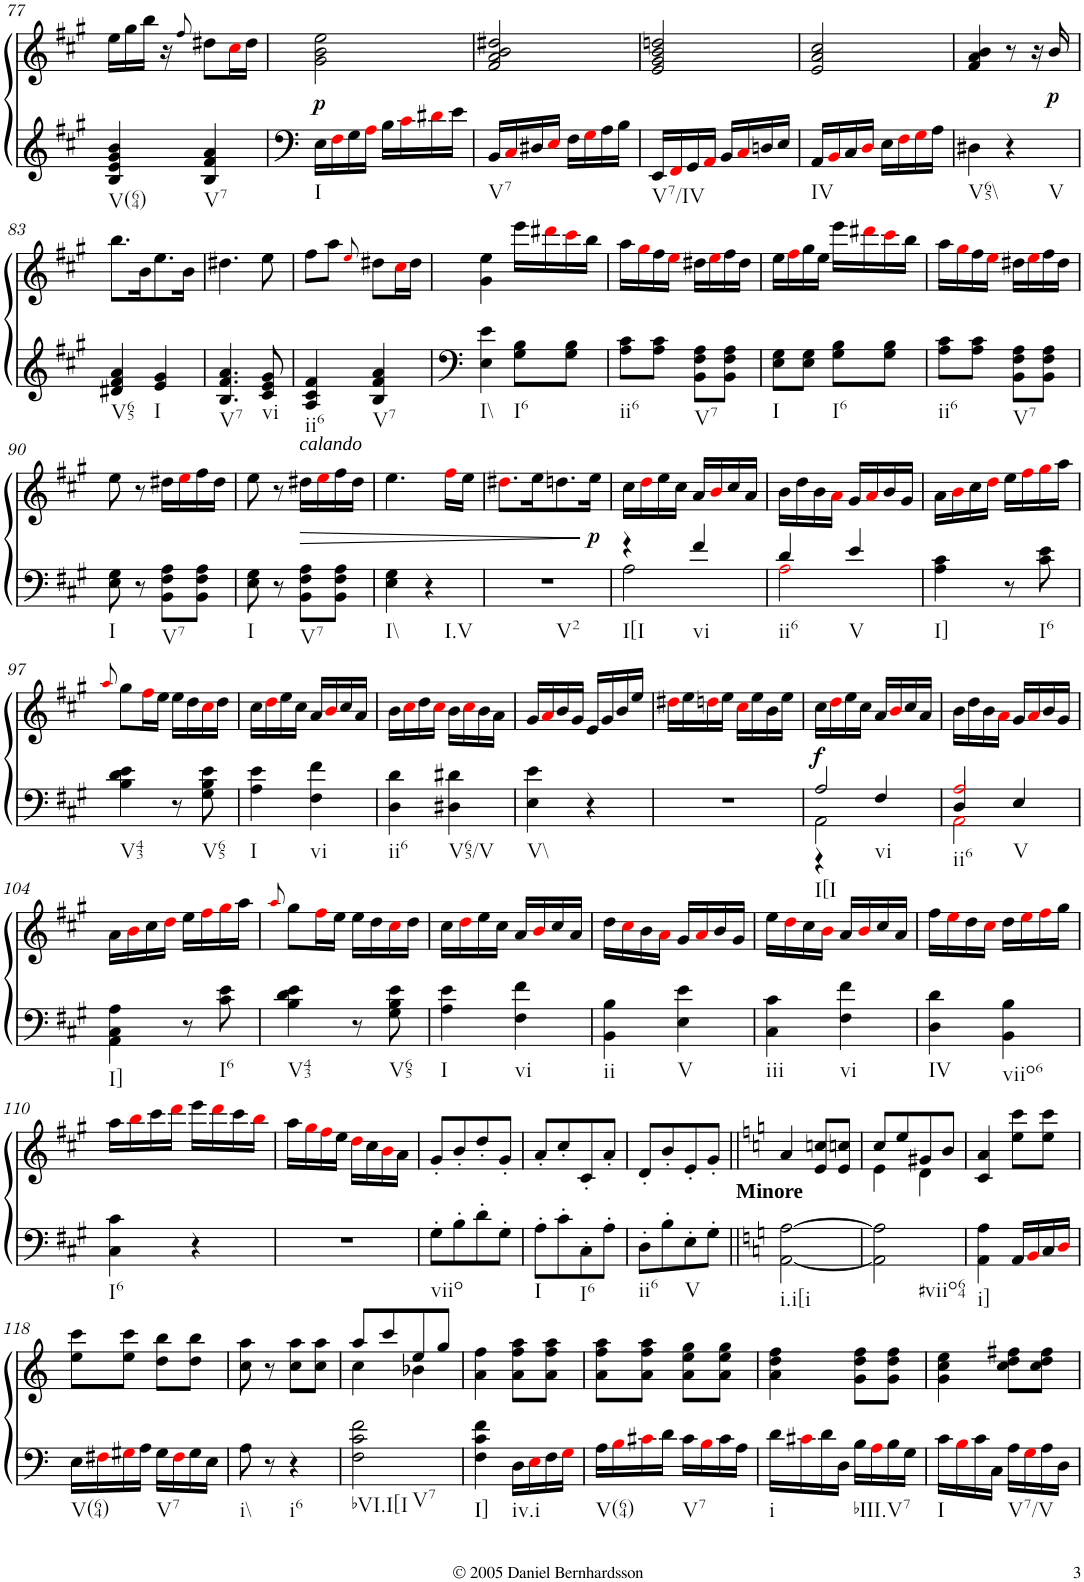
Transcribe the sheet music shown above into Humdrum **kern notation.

**kern	**kern	**dynam
*part1	*part1	*part1
*staff2	*staff1	*staff1/2
*I"Piano	*	*
*I'Pno.	*	*
!!LO:PB:g=z
*clefG2	*clefG2	*
*k[f#c#g#]	*k[f#c#g#]	*
*A:	*A:	*
*M2/4	*M2/4	*
=77	=77	=77
!LO:TX:b:t=V(64)	!	!
4B/ 4e/ 4g#/ 4b/	16ee\LL	.
.	16gg#\	.
.	16bb\JJ	.
.	16r	.
.	8qff#/	.
!LO:TX:b:t=V7	!	!
4B/ 4f#/ 4a/	8dd#X\L	.
.	16cc#i\L	.
.	16dd#\JJ	.
=78	=78	=78
!LO:TX:b:t=I	!	!
!	!	!LO:DY:b
16E\LL	2g#\ 2b\ 2ee\	p
16F#i\	.	.
16G#\	.	.
16Ai\JJ	.	.
16B\LL	.	.
16c#i\	.	.
16d#Xi\	.	.
16e\JJ	.	.
=79	=79	=79
!LO:TX:b:t=V7	!	!
16BB/LL	2f#/ 2a/ 2b/ 2dd#X/	.
16C#i/	.	.
16D#X/	.	.
16Ei/JJ	.	.
16F#\LL	.	.
16G#i\	.	.
16A\	.	.
16B\JJ	.	.
=80	=80	=80
!LO:TX:b:t=V7/IV	!	!
16EE/LL	2e/ 2g#/ 2b/ 2ddn/	.
16FF#i/	.	.
16GG#/	.	.
16AAi/JJ	.	.
16BB/LL	.	.
16C#i/	.	.
16Dn/	.	.
16E/JJ	.	.
=81	=81	=81
!LO:TX:b:t=IV	!	!
16AA/LL	2e/ 2a/ 2cc#/	.
16BBi/	.	.
16C#/	.	.
16Di/JJ	.	.
16E\LL	.	.
16F#i\	.	.
16G#i\	.	.
16A\JJ	.	.
=82	=82	=82
!LO:TX:b:t=V65\\	!	!
4D#X\	4f#/ 4a/ 4b/	.
!LO:TX:b:t=V	!	!
4r	8r	.
.	16r	.
!	!	!LO:DY:b
.	16b/	p
!!LO:LB:g=z
=83	=83	=83
!LO:TX:b:t=V65	!	!
4d#X/ 4f#/ 4a/	8.bb\L	.
.	16b\K	.
!LO:TX:b:t=I	!	!
4e/ 4g#/	8.ee\	.
.	16b\Jk	.
=84	=84	=84
!LO:TX:b:t=V7	!	!
4.B/ 4.f#/ 4.a/	4.dd#X\	.
!LO:TX:b:t=vi	!	!
8c#/ 8e/ 8g#/	8ee\	.
=85	=85	=85
!LO:TX:b:t=ii6	!	!
4A/ 4c#/ 4f#/	8ff#\L	.
.	8aa\J	.
.	8qeei/	.
!LO:TX:b:t=V7	!	!
4B/ 4f#/ 4a/	8dd#X\L	.
.	16cc#i\L	.
.	16dd#\JJ	.
=86	=86	=86
!LO:TX:b:t=I\\	!	!
4E\ 4e\	4g#\ 4ee\	.
!LO:TX:b:t=I6	!	!
8G#\ 8B\L	16eee\LL	.
.	16ddd#Xi\	.
8G#\ 8B\J	16ccc#i\	.
.	16bb\JJ	.
=87	=87	=87
!LO:TX:b:t=ii6	!	!
8A\ 8c#\L	16aa\LL	.
.	16gg#i\	.
8A\ 8c#\J	16ff#\	.
.	16eei\JJ	.
!LO:TX:b:t=V7	!	!
8BB\ 8F#\ 8A\L	16dd#X\LL	.
.	16eei\	.
8BB\ 8F#\ 8A\J	16ff#\	.
.	16dd#\JJ	.
=88	=88	=88
!LO:TX:b:t=I	!	!
8E\ 8G#\L	16ee\LL	.
.	16ff#i\	.
8E\ 8G#\J	16gg#\	.
.	16ee\JJ	.
!LO:TX:b:t=I6	!	!
8G#\ 8B\L	16eee\LL	.
.	16ddd#Xi\	.
8G#\ 8B\J	16ccc#i\	.
.	16bb\JJ	.
=89	=89	=89
!LO:TX:b:t=ii6	!	!
8A\ 8c#\L	16aa\LL	.
.	16gg#i\	.
8A\ 8c#\J	16ff#\	.
.	16eei\JJ	.
!LO:TX:b:t=V7	!	!
8BB\ 8F#\ 8A\L	16dd#X\LL	.
.	16eei\	.
8BB\ 8F#\ 8A\J	16ff#\	.
.	16dd#\JJ	.
!!LO:LB:g=z
=90	=90	=90
!LO:TX:b:t=I	!	!
8E\ 8G#\	8ee\	.
8r	8r	.
!LO:TX:b:t=V7	!	!
8BB\ 8F#\ 8A\L	16dd#X\LL	.
.	16eei\	.
8BB\ 8F#\ 8A\J	16ff#\	.
.	16dd#\JJ	.
=91	=91	=91
!LO:TX:b:t=I	!	!
8E\ 8G#\	8ee\	.
8r	8r	.
!	!LO:TX:a:i:t=calando	!
!LO:TX:b:t=V7	!	!
!	!	!LO:HP:b
8BB\ 8F#\ 8A\L	16dd#X\LL	>
.	16eei\	.
8BB\ 8F#\ 8A\J	16ff#\	.
.	16dd#\JJ	.
=92	=92	=92
!LO:TX:b:t=I\\	!	!
4E\ 4G#\	4.ee\	.
!LO:TX:b:t=I.V	!	!
4r	.	.
.	16ff#i\LL	.
.	16ee\JJ	.
=93	=93	=93
!LO:TX:b:t=V2	!	!
2r	8.dd#Xi\L	.
.	16ee\K	.
.	8.ddn\	.
!	!	!LO:DY:n=1:b
.	16ee\Jk	] p
=94	=94	=94
*^	*	*
!LO:TX:b:t=I[I	!	!	!
4r	2A\	16cc#\LL	.
.	.	16ddi\	.
.	.	16ee\	.
.	.	16cc#\JJ	.
!LO:TX:b:t=vi	!	!	!
4f#/	.	16a/LL	.
.	.	16bi/	.
.	.	16cc#/	.
.	.	16a/JJ	.
=95	=95	=95	=95
!LO:TX:b:t=ii6	!	!	!
4d/	2Ai\	16b\LL	.
.	.	16dd\	.
.	.	16b\	.
.	.	16ai\JJ	.
!LO:TX:b:t=V	!	!	!
4e/	.	16g#/LL	.
.	.	16ai/	.
.	.	16b/	.
.	.	16g#/JJ	.
*v	*v	*	*
=96	=96	=96
!LO:TX:b:t=I]	!	!
4A\ 4c#\	16a\LL	.
.	16bi\	.
.	16cc#\	.
.	16ddi\JJ	.
8r	16ee\LL	.
.	16ff#i\	.
!LO:TX:b:t=I6	!	!
8c#\ 8e\	16gg#i\	.
.	16aa\JJ	.
!!LO:LB:g=z
=97	=97	=97
.	8qaai/	.
!LO:TX:b:t=V43	!	!
4B\ 4d\ 4e\	8gg#\L	.
.	16ff#i\L	.
.	16ee\JJ	.
8r	16ee\LL	.
.	16dd\	.
!LO:TX:b:t=V65	!	!
8G#\ 8B\ 8e\	16cc#i\	.
.	16dd\JJ	.
=98	=98	=98
!LO:TX:b:t=I	!	!
4A\ 4e\	16cc#\LL	.
.	16ddi\	.
.	16ee\	.
.	16cc#\JJ	.
!LO:TX:b:t=vi	!	!
4F#\ 4f#\	16a/LL	.
.	16bi/	.
.	16cc#/	.
.	16a/JJ	.
=99	=99	=99
!LO:TX:b:t=ii6	!	!
4D\ 4d\	16b\LL	.
.	16cc#i\	.
.	16dd\	.
.	16cc#i\JJ	.
!LO:TX:b:t=V65/V	!	!
4D#X\ 4d#X\	16b\LL	.
.	16cc#i\	.
.	16b\	.
.	16a\JJ	.
=100	=100	=100
!LO:TX:b:t=V\\	!	!
4E\ 4e\	16g#/LL	.
.	16ai/	.
.	16b/	.
.	16g#/JJ	.
4r	16e/LL	.
.	16g#/	.
.	16b/	.
.	16ee/JJ	.
=101	=101	=101
2r	16dd#Xi\LL	.
.	16ee\	.
.	16ddni\	.
.	16ee\JJ	.
.	16cc#i\LL	.
.	16ee\	.
.	16b\	.
.	16ee\JJ	.
=102	=102	=102
*^	*	*
*	*^	*	*
!LO:TX:b:t=I[I	!	!	!	!
!LO:TX:b:t=vi	!	!	!	!
!	!	!	!	!LO:DY:b
2A/	2AA\	4r	16cc#\LL	f
.	.	.	16ddi\	.
.	.	.	16ee\	.
.	.	.	16cc#\JJ	.
.	.	4F#/	16a/LL	.
.	.	.	16bi/	.
.	.	.	16cc#/	.
.	.	.	16a/JJ	.
=103	=103	=103	=103	=103
!LO:TX:b:t=ii6	!	!	!	!
!LO:TX:b:t=V	!	!	!	!
2Ai/	2AAi\	4D/	16b\LL	.
.	.	.	16dd\	.
.	.	.	16b\	.
.	.	.	16ai\JJ	.
.	.	4E/	16g#/LL	.
.	.	.	16ai/	.
.	.	.	16b/	.
.	.	.	16g#/JJ	.
*v	*v	*v	*	*
!!LO:LB:g=z
=104	=104	=104
!LO:TX:b:t=I]	!	!
4AA\ 4C#\ 4A\	16a\LL	.
.	16bi\	.
.	16cc#\	.
.	16ddi\JJ	.
8r	16ee\LL	.
.	16ff#i\	.
!LO:TX:b:t=I6	!	!
8c#\ 8e\	16gg#i\	.
.	16aa\JJ	.
=105	=105	=105
.	8qaai/	.
!LO:TX:b:t=V43	!	!
4B\ 4d\ 4e\	8gg#\L	.
.	16ff#i\L	.
.	16ee\JJ	.
8r	16ee\LL	.
.	16dd\	.
!LO:TX:b:t=V65	!	!
8G#\ 8B\ 8e\	16cc#i\	.
.	16dd\JJ	.
=106	=106	=106
!LO:TX:b:t=I	!	!
4A\ 4e\	16cc#\LL	.
.	16ddi\	.
.	16ee\	.
.	16cc#\JJ	.
!LO:TX:b:t=vi	!	!
4F#\ 4f#\	16a/LL	.
.	16bi/	.
.	16cc#/	.
.	16a/JJ	.
=107	=107	=107
!LO:TX:b:t=ii	!	!
4BB\ 4B\	16dd\LL	.
.	16cc#i\	.
.	16b\	.
.	16ai\JJ	.
!LO:TX:b:t=V	!	!
4E\ 4e\	16g#/LL	.
.	16ai/	.
.	16b/	.
.	16g#/JJ	.
=108	=108	=108
!LO:TX:b:t=iii	!	!
4C#\ 4c#\	16ee\LL	.
.	16ddi\	.
.	16cc#\	.
.	16bi\JJ	.
!LO:TX:b:t=vi	!	!
4F#\ 4f#\	16a/LL	.
.	16bi/	.
.	16cc#/	.
.	16a/JJ	.
=109	=109	=109
!LO:TX:b:t=IV	!	!
4D\ 4d\	16ff#\LL	.
.	16eei\	.
.	16dd\	.
.	16cc#i\JJ	.
!LO:TX:b:t=viio6	!	!
4BB\ 4B\	16dd\LL	.
.	16eei\	.
.	16ff#i\	.
.	16gg#\JJ	.
!!LO:LB:g=z
=110	=110	=110
!LO:TX:b:t=I6	!	!
4C#\ 4c#\	16aa\LL	.
.	16bbi\	.
.	16ccc#\	.
.	16dddi\JJ	.
4r	16eee\LL	.
.	16dddi\	.
.	16ccc#\	.
.	16bbi\JJ	.
=111	=111	=111
2r	16aa\LL	.
.	16gg#i\	.
.	16ff#i\	.
.	16ee\JJ	.
.	16ddi\LL	.
.	16cc#\	.
.	16bi\	.
.	16a\JJ	.
=112	=112	=112
!LO:TX:b:t=viio	!	!
8G#'\L	8g#'/L	.
8B'\	8b'/	.
8d'\	8dd'/	.
8G#'\J	8g#'/J	.
=113	=113	=113
!LO:TX:b:t=I	!	!
8A'\L	8a'/L	.
8c#'\	8cc#'/	.
!LO:TX:b:t=I6	!	!
8C#'\	8c#'/	.
8A'\J	8a'/J	.
=114	=114	=114
!LO:TX:b:t=ii6	!	!
8D'\L	8d'/L	.
8B'\	8b'/	.
!LO:TX:b:t=V	!	!
8E'\	8e'/	.
!	!LO:TX:b:B:t=Minore	!
8G#'\J	8g#'/J	.
=115||	=115||	=115||
*k[]	*k[]	*
*C:	*C:	*
!LO:TX:b:t=i.i[i	!	!
[<2AA\ [>2A\	4a/	.
.	8e/ 8ccn/L	.
.	8e/ 8ccn/J	.
=116	=116	=116
*	*^	*
!LO:TX:b:t=#viio64	!	!	!
2AA\] 2A\]	8cc/L	4e\	.
.	8ee/	.	.
.	8g#X/	4d\	.
.	8b/J	.	.
*	*v	*v	*
=117	=117	=117
!LO:TX:b:t=i]	!	!
4AA\ 4A\	4c/ 4a/	.
16AA/LL	8ee\ 8ccc\L	.
16BBi/	.	.
16C/	8ee\ 8ccc\J	.
16Di/JJ	.	.
!!LO:LB:g=z
=118	=118	=118
!LO:TX:b:t=V(64)	!	!
16E\LL	8ee\ 8ccc\L	.
16F#Xi\	.	.
16G#Xi\	8ee\ 8ccc\J	.
16A\JJ	.	.
!LO:TX:b:t=V7	!	!
16G#\LL	8dd\ 8bb\L	.
16F#i\	.	.
16G#\	8dd\ 8bb\J	.
16E\JJ	.	.
=119	=119	=119
!LO:TX:b:t=i\\	!	!
8A\	8cc\ 8aa\	.
8r	8r	.
!LO:TX:b:t=i6	!	!
4r	8cc\ 8aa\L	.
.	8cc\ 8aa\J	.
=120	=120	=120
*	*^	*
!LO:TX:b:t=bVI.I[I	!	!	!
!LO:TX:b:t=V7	!	!	!
2F\ 2c\ 2f\	8aa/L	4cc\	.
.	8ccc/	.	.
.	8ee/	4b-X\	.
.	8gg/J	.	.
*	*v	*v	*
=121	=121	=121
!LO:TX:b:t=I]	!	!
4F\ 4c\ 4f\	4a\ 4ff\	.
!LO:TX:b:t=iv.i	!	!
16D\LL	8a\ 8ff\ 8aa\L	.
16Ei\	.	.
16F\	8a\ 8ff\ 8aa\J	.
16Gi\JJ	.	.
=122	=122	=122
!LO:TX:b:t=V(64)	!	!
16A\LL	8a\ 8ff\ 8aa\L	.
16Bi\	.	.
16c#Xi\	8a\ 8ff\ 8aa\J	.
16d\JJ	.	.
!LO:TX:b:t=V7	!	!
16c#\LL	8a\ 8ee\ 8gg\L	.
16Bi\	.	.
16c#\	8a\ 8ee\ 8gg\J	.
16A\JJ	.	.
=123	=123	=123
!LO:TX:b:t=i	!	!
16d\LL	4a\ 4dd\ 4ff\	.
16c#Xi\	.	.
16d\	.	.
16D\JJ	.	.
!LO:TX:b:t=bIII.V7	!	!
16B\LL	8g\ 8dd\ 8ff\L	.
16Ai\	.	.
16B\	8g\ 8dd\ 8ff\J	.
16G\JJ	.	.
=124	=124	=124
!LO:TX:b:t=I	!	!
16c\LL	4g\ 4cc\ 4ee\	.
16Bi\	.	.
16c\	.	.
16C\JJ	.	.
!LO:TX:b:t=V7/V	!	!
16A\LL	8cc\ 8dd\ 8ff#X\L	.
16Gi\	.	.
16A\	8cc\ 8dd\ 8ff#\J	.
16D\JJ	.	.
=	=	=
*-	*-	*-
